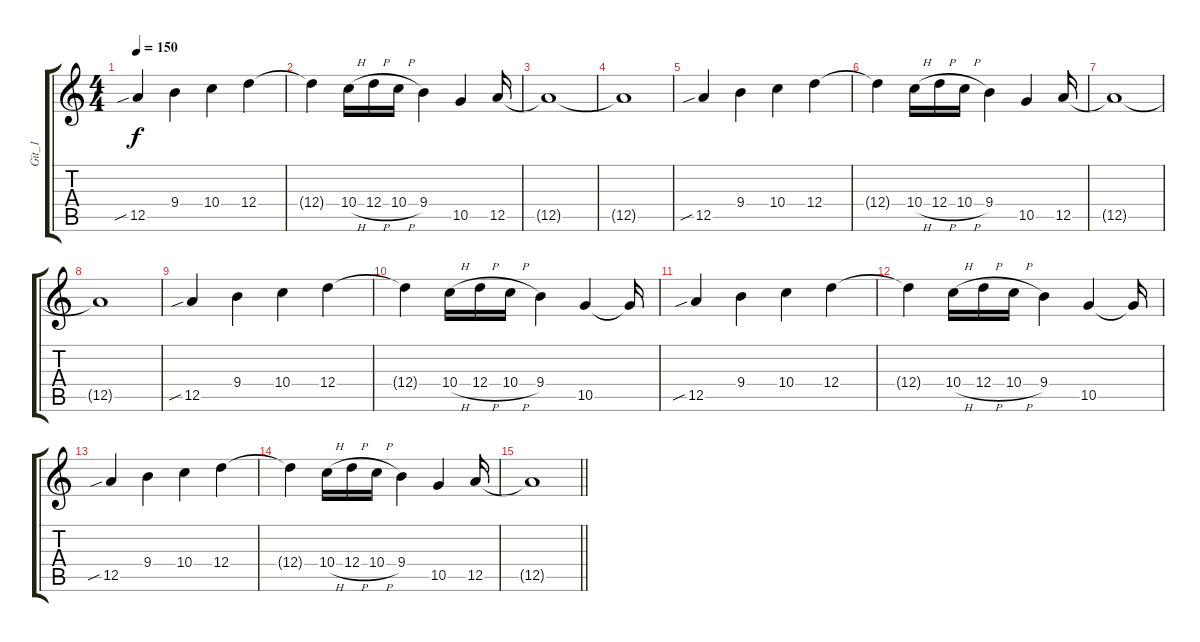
\track ("Git_1" "Git_1") {instrument distortionguitar}
\staff {score tabs}
\tuning (E4 B3 G3 D3 A2 E2) {hide}
\ts (4 4)
\tempo 150
\clef g2
\ks c
12.5{sib}.4{dy f instrument distortionguitar} 9.4.4 10.4.4 12.4.4 |
12.4{t}.4 10.4{h}.16 12.4{h}.16 10.4{h}.16 9.4.4 10.5.4 12.5.16 |
12.5{t}.1 |
12.5{t}.1 |
12.5{sib}.4 9.4.4 10.4.4 12.4.4 |
12.4{t}.4 10.4{h}.16 12.4{h}.16 10.4{h}.16 9.4.4 10.5.4 12.5.16 |
12.5{t}.1 |
12.5{t}.1 |
12.5{sib}.4 9.4.4 10.4.4 12.4.4 |
12.4{t}.4 10.4{h}.16 12.4{h}.16 10.4{h}.16 9.4.4 10.5.4 10.5{t}.16 |
12.5{sib}.4 9.4.4 10.4.4 12.4.4 |
12.4{t}.4 10.4{h}.16 12.4{h}.16 10.4{h}.16 9.4.4 10.5.4 10.5{t}.16 |
12.5{sib}.4 9.4.4 10.4.4 12.4.4 |
12.4{t}.4 10.4{h}.16 12.4{h}.16 10.4{h}.16 9.4.4 10.5.4 12.5.16 |
\barLineRight lightlight
12.5{t}.1
